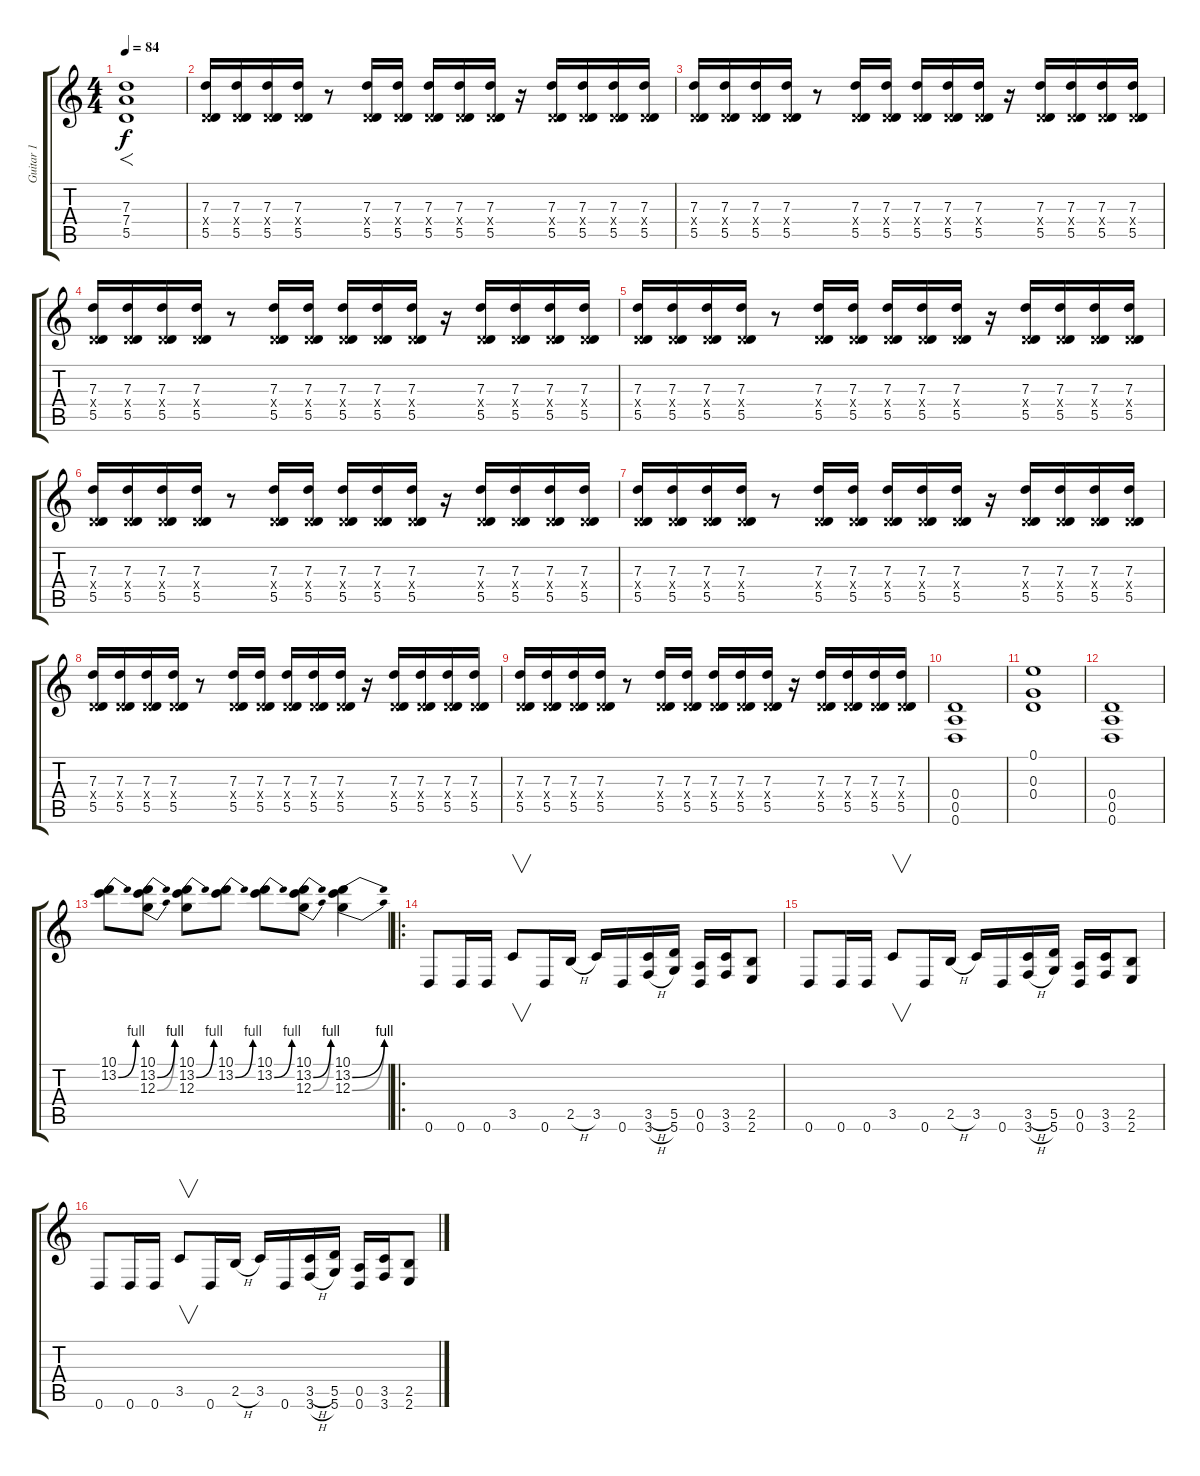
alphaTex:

\track ("Guitar 1" "Guitar 1") {instrument distortionguitar}
\staff {score tabs}
\tuning (E4 B3 G3 D3 A2 D2) {hide}
\ts (4 4)
\tempo 84
\clef g2
\ks c
(7.3 7.4 5.5).1{f dy f instrument distortionguitar} |
(7.3 0.4{x} 5.5).16 (7.3 0.4{x} 5.5).16 (7.3 0.4{x} 5.5).16 (7.3 0.4{x} 5.5).16 r.8 (7.3 0.4{x} 5.5).16 (7.3 0.4{x} 5.5).16 (7.3 0.4{x} 5.5).16 (7.3 0.4{x} 5.5).16 (7.3 0.4{x} 5.5).16 r.16 (7.3 0.4{x} 5.5).16 (7.3 0.4{x} 5.5).16 (7.3 0.4{x} 5.5).16 (7.3 0.4{x} 5.5).16 |
(7.3 0.4{x} 5.5).16 (7.3 0.4{x} 5.5).16 (7.3 0.4{x} 5.5).16 (7.3 0.4{x} 5.5).16 r.8 (7.3 0.4{x} 5.5).16 (7.3 0.4{x} 5.5).16 (7.3 0.4{x} 5.5).16 (7.3 0.4{x} 5.5).16 (7.3 0.4{x} 5.5).16 r.16 (7.3 0.4{x} 5.5).16 (7.3 0.4{x} 5.5).16 (7.3 0.4{x} 5.5).16 (7.3 0.4{x} 5.5).16 |
(7.3 0.4{x} 5.5).16 (7.3 0.4{x} 5.5).16 (7.3 0.4{x} 5.5).16 (7.3 0.4{x} 5.5).16 r.8 (7.3 0.4{x} 5.5).16 (7.3 0.4{x} 5.5).16 (7.3 0.4{x} 5.5).16 (7.3 0.4{x} 5.5).16 (7.3 0.4{x} 5.5).16 r.16 (7.3 0.4{x} 5.5).16 (7.3 0.4{x} 5.5).16 (7.3 0.4{x} 5.5).16 (7.3 0.4{x} 5.5).16 |
(7.3 0.4{x} 5.5).16 (7.3 0.4{x} 5.5).16 (7.3 0.4{x} 5.5).16 (7.3 0.4{x} 5.5).16 r.8 (7.3 0.4{x} 5.5).16 (7.3 0.4{x} 5.5).16 (7.3 0.4{x} 5.5).16 (7.3 0.4{x} 5.5).16 (7.3 0.4{x} 5.5).16 r.16 (7.3 0.4{x} 5.5).16 (7.3 0.4{x} 5.5).16 (7.3 0.4{x} 5.5).16 (7.3 0.4{x} 5.5).16 |
(7.3 0.4{x} 5.5).16 (7.3 0.4{x} 5.5).16 (7.3 0.4{x} 5.5).16 (7.3 0.4{x} 5.5).16 r.8 (7.3 0.4{x} 5.5).16 (7.3 0.4{x} 5.5).16 (7.3 0.4{x} 5.5).16 (7.3 0.4{x} 5.5).16 (7.3 0.4{x} 5.5).16 r.16 (7.3 0.4{x} 5.5).16 (7.3 0.4{x} 5.5).16 (7.3 0.4{x} 5.5).16 (7.3 0.4{x} 5.5).16 |
(7.3 0.4{x} 5.5).16 (7.3 0.4{x} 5.5).16 (7.3 0.4{x} 5.5).16 (7.3 0.4{x} 5.5).16 r.8 (7.3 0.4{x} 5.5).16 (7.3 0.4{x} 5.5).16 (7.3 0.4{x} 5.5).16 (7.3 0.4{x} 5.5).16 (7.3 0.4{x} 5.5).16 r.16 (7.3 0.4{x} 5.5).16 (7.3 0.4{x} 5.5).16 (7.3 0.4{x} 5.5).16 (7.3 0.4{x} 5.5).16 |
(7.3 0.4{x} 5.5).16 (7.3 0.4{x} 5.5).16 (7.3 0.4{x} 5.5).16 (7.3 0.4{x} 5.5).16 r.8 (7.3 0.4{x} 5.5).16 (7.3 0.4{x} 5.5).16 (7.3 0.4{x} 5.5).16 (7.3 0.4{x} 5.5).16 (7.3 0.4{x} 5.5).16 r.16 (7.3 0.4{x} 5.5).16 (7.3 0.4{x} 5.5).16 (7.3 0.4{x} 5.5).16 (7.3 0.4{x} 5.5).16 |
(7.3 0.4{x} 5.5).16 (7.3 0.4{x} 5.5).16 (7.3 0.4{x} 5.5).16 (7.3 0.4{x} 5.5).16 r.8 (7.3 0.4{x} 5.5).16 (7.3 0.4{x} 5.5).16 (7.3 0.4{x} 5.5).16 (7.3 0.4{x} 5.5).16 (7.3 0.4{x} 5.5).16 r.16 (7.3 0.4{x} 5.5).16 (7.3 0.4{x} 5.5).16 (7.3 0.4{x} 5.5).16 (7.3 0.4{x} 5.5).16 |
(0.4 0.5 0.6).1 |
(0.1 0.3 0.4).1 |
(0.4 0.5 0.6).1 |
(10.1 13.2{be (bend 0 0 60 4)}).8 (10.1 13.2{be (bend 0 0 60 4)} 12.3{be (bend 0 0 60 4)}).8 (10.1 13.2{be (bend 0 0 60 4)} 12.3).8 (10.1 13.2{be (bend 0 0 60 4)}).8 (10.1 13.2{be (bend 0 0 60 4)}).8 (10.1 13.2{be (bend 0 0 60 4)} 12.3{be (bend 0 0 60 4)}).8 (10.1 13.2{be (bend 0 0 60 4)} 12.3{be (bend 0 0 60 4)}).4 |
\ro
0.6.8 0.6.16 0.6.16 3.5.8{v} 0.6.16 2.5{h}.16 3.5.16 0.6.16 (3.5{h} 3.6{h}).16 (5.5 5.6).16 (0.5 0.6).16 (3.5 3.6).16 (2.5 2.6).8 |
0.6.8 0.6.16 0.6.16 3.5.8{v} 0.6.16 2.5{h}.16 3.5.16 0.6.16 (3.5{h} 3.6{h}).16 (5.5 5.6).16 (0.5 0.6).16 (3.5 3.6).16 (2.5 2.6).8 |
0.6.8 0.6.16 0.6.16 3.5.8{v} 0.6.16 2.5{h}.16 3.5.16 0.6.16 (3.5{h} 3.6{h}).16 (5.5 5.6).16 (0.5 0.6).16 (3.5 3.6).16 (2.5 2.6).8
